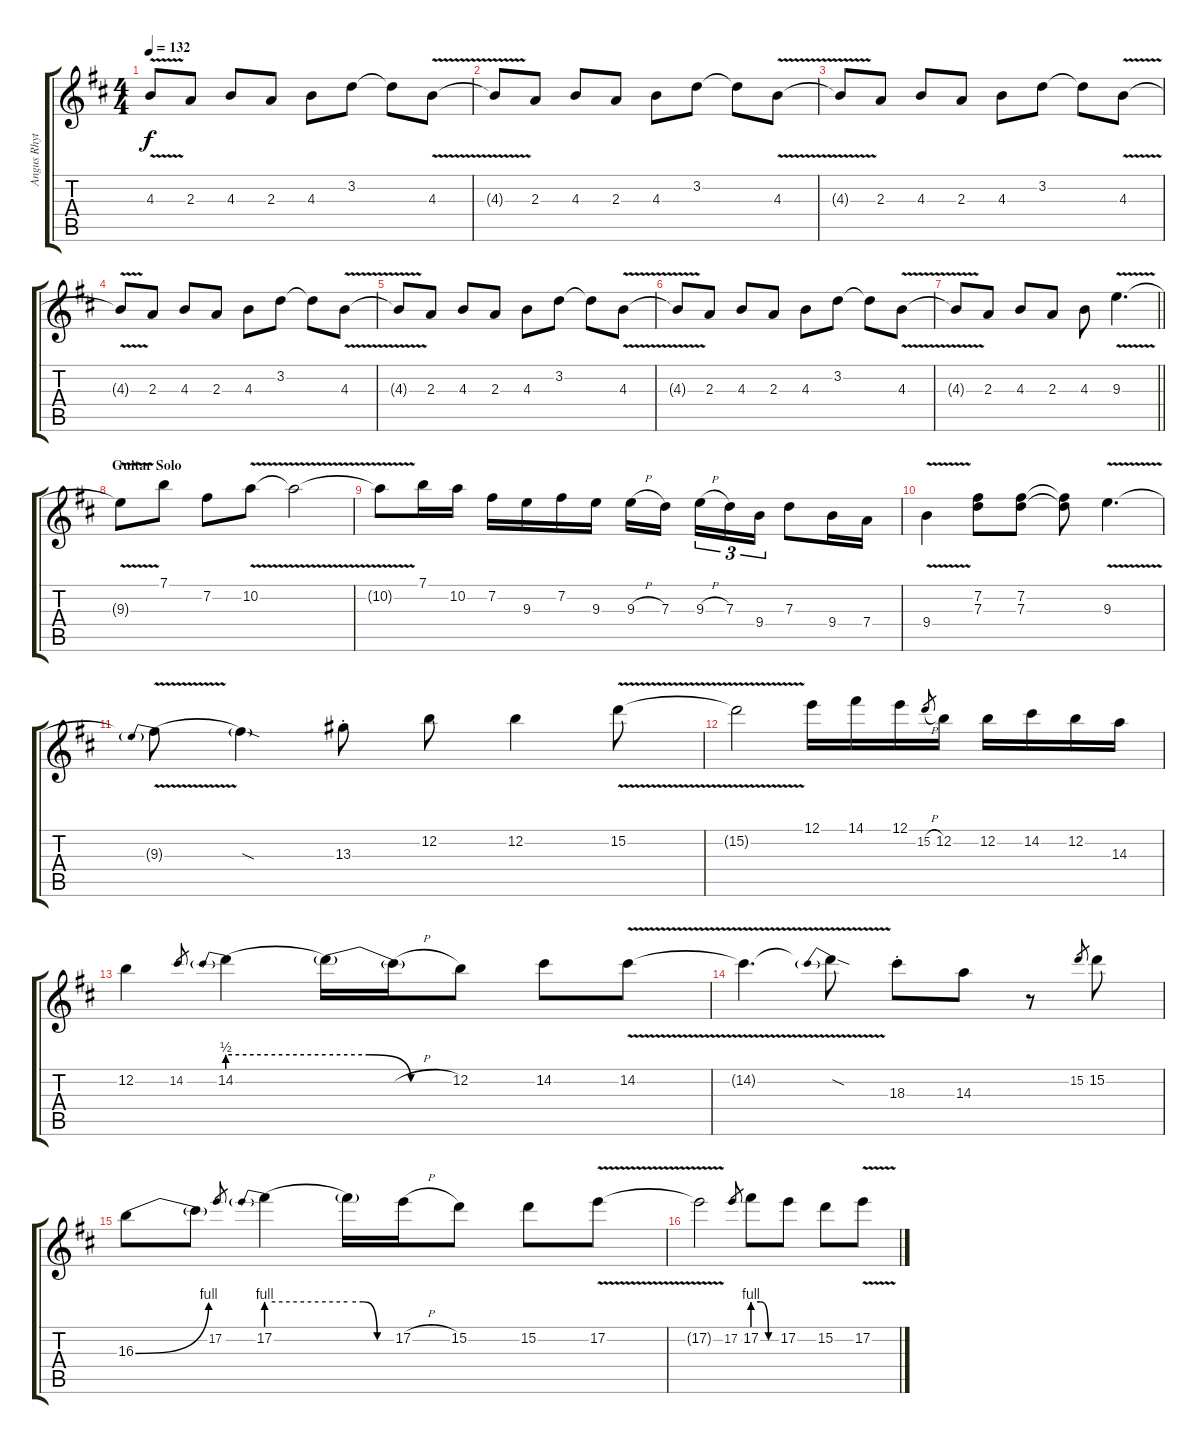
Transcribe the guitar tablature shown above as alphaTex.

\track ("Angus Rhythm" "Angus Rhyt") {instrument distortionguitar}
\staff {score tabs}
\tuning (E4 B3 G3 D3 A2 E2) {hide}
\ts (4 4)
\tempo 132
\clef g2
\ks d
4.3{v t}.8{dy f} 2.3.8 4.3.8 2.3.8 4.3.8 3.2.8 3.2{t}.8 4.3{v}.8 |
4.3{v t}.8 2.3.8 4.3.8 2.3.8 4.3.8 3.2.8 3.2{t}.8 4.3{v}.8 |
4.3{v t}.8 2.3.8 4.3.8 2.3.8 4.3.8 3.2.8 3.2{t}.8 4.3{v}.8 |
4.3{v t}.8 2.3.8 4.3.8 2.3.8 4.3.8 3.2.8 3.2{t}.8 4.3{v}.8 |
4.3{v t}.8 2.3.8 4.3.8 2.3.8 4.3.8 3.2.8 3.2{t}.8 4.3{v}.8 |
4.3{v t}.8 2.3.8 4.3.8 2.3.8 4.3.8 3.2.8 3.2{t}.8 4.3{v}.8 |
\barLineRight lightlight
4.3{v t}.8 2.3.8 4.3.8 2.3.8 4.3.8 9.3{v}.4{d} |
\section ("" "Guitar Solo")
9.3{v t}.8 7.1.8 7.2.8 10.2{v}.8 10.2{v t}.2 |
10.2{v t}.8 7.1.16 10.2.16 7.2.16 9.3.16 7.2.16 9.3.16 9.3{h}.16 7.3.16{beam splitsecondary} 9.3{h}.16{tu (3 2)} 7.3.16{tu (3 2)} 9.4.16{tu (3 2)} 7.3.8 9.4.16 7.4.16 |
9.4{v}.4 (7.2 7.3).8 (7.2 7.3).8 (7.2{t} 7.3{t}).8 9.3{v}.4{d} |
9.3{be (prebend 0 4 60 4) t}.8 9.3{sod t}.4 13.3{st}.8 12.2.8 12.2.4 15.2{v}.8 |
15.2{v t}.2 12.1.16 14.1.16 12.1.16 15.2{h}.8{gr} 12.2.16 12.2.16 14.2.16 12.2.16 14.3.16 |
12.2.4 14.2.8{gr} 14.2{be (prebend 0 2 60 2)}.4 14.2{be (custom 0 2 20 2 40 0 60 0) t}.16 14.2{h t}.16 12.2.8 14.2.8 14.2{v}.8 |
14.2{v t}.4{d} 14.2{be (prebend 0 2 60 2) sod t}.8 18.3{st}.8 14.3.8 r.8 15.2.8{gr} 15.2.8 |
16.3{be (bend 0 0 60 4)}.8 16.3{t}.8 17.2.8{gr} 17.2{be (prebend 0 4 60 4)}.4 17.2{be (custom 0 4 20 4 40 0 60 0) t}.16 17.2{h}.16 15.2.8 15.2.8 17.2{v}.8 |
17.2{v t}.2 17.2.8{gr} 17.2{be (custom 0 4 20 4 40 0 60 0)}.8 17.2.8 15.2.8 17.2{v}.8
